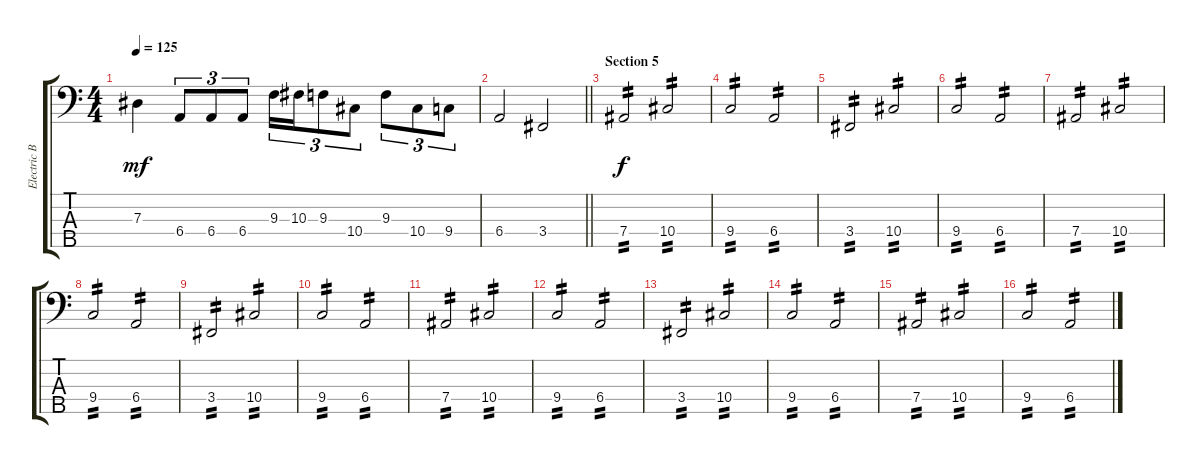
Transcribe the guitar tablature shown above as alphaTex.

\track ("Electric Bass" "Electric B") {instrument electricbasspick}
\staff {score tabs}
\tuning (Gb2 Db2 Ab1 Eb1 Bb0) {hide}
\ts (4 4)
\tempo 125
\clef f4
\ks c
7.3.4{dy mf} 6.4.8{tu (3 2)} 6.4.8{tu (3 2)} 6.4.8{tu (3 2)} 9.3.16{tu (3 2)} 10.3.16{tu (3 2)} 9.3.8{tu (3 2)} 10.4.8{tu (3 2)} 9.3.8{tu (3 2)} 10.4.8{tu (3 2)} 9.4.8{tu (3 2)} |
\barLineRight lightlight
6.4.2 3.4.2 |
\section ("" "Section 5")
7.4.2{tp 2 dy f} 10.4.2{tp 2} |
9.4.2{tp 2} 6.4.2{tp 2} |
3.4.2{tp 2} 10.4.2{tp 2} |
9.4.2{tp 2} 6.4.2{tp 2} |
7.4.2{tp 2} 10.4.2{tp 2} |
9.4.2{tp 2} 6.4.2{tp 2} |
3.4.2{tp 2} 10.4.2{tp 2} |
9.4.2{tp 2} 6.4.2{tp 2} |
7.4.2{tp 2} 10.4.2{tp 2} |
9.4.2{tp 2} 6.4.2{tp 2} |
3.4.2{tp 2} 10.4.2{tp 2} |
9.4.2{tp 2} 6.4.2{tp 2} |
7.4.2{tp 2} 10.4.2{tp 2} |
9.4.2{tp 2} 6.4.2{tp 2}
